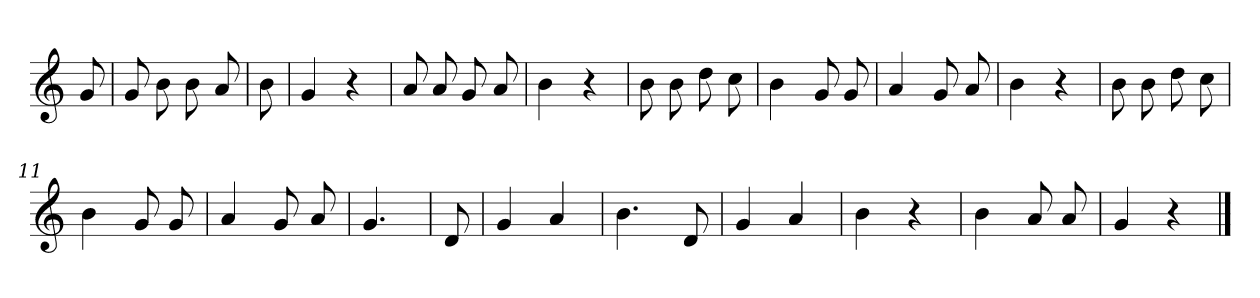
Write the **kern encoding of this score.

**kern
*part1
*staff1
*clefG2
*k[]
=
8g
=1
8g
8b
8b
8a
=2y
8b
=3
4g
4r
=4
8a
8a
8g
8a
=5
4b
4r
=6
8b
8b
8dd
8cc
=7
4b
8g
8g
=8
4a
8g
8a
=9
4b
4r
=10
8b
8b
8dd
8cc
=11
4b
8g
8g
=12
4a
8g
8a
=13
4.g
=14
8d
=15
4g
4a
=16
4.b
8d
=17
4g
4a
=18
4b
4r
=19
4b
8a
8a
=20
4g
4r
==
*-
